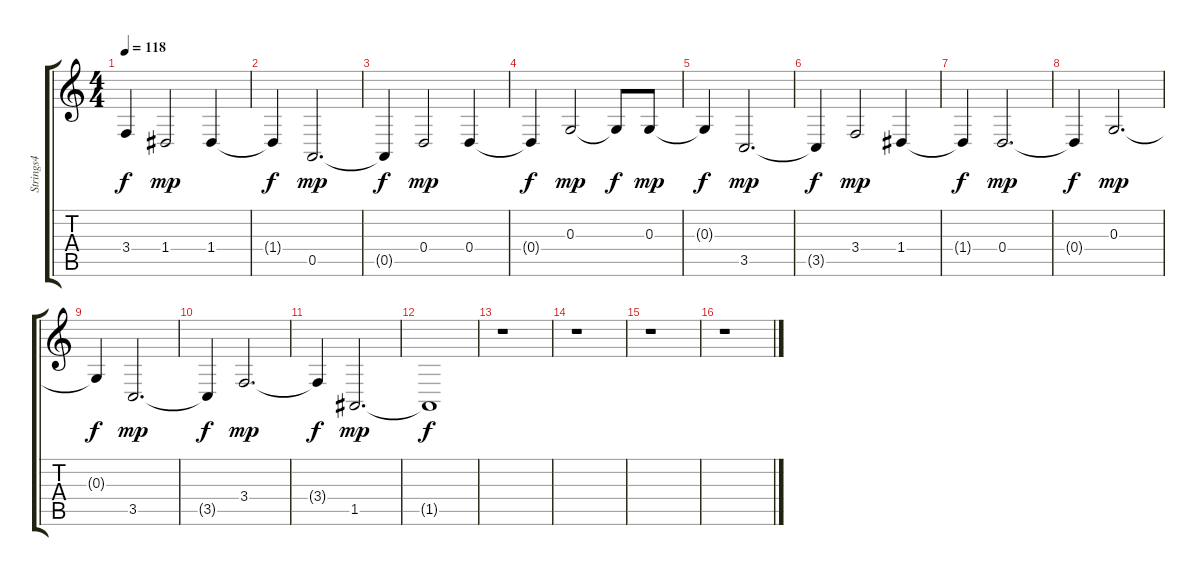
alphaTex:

\track ("Strings4" "Strings4") {instrument stringensemble1}
\staff {score tabs}
\tuning (E4 B3 G3 D3 A2 E2) {hide}
\ts (4 4)
\tempo 118
\clef g2
\ks c
3.4{t}.4{dy f} 1.4.2{dy mp} 1.4.4 |
1.4{t}.4{dy f} 0.5.2{d dy mp} |
0.5{t}.4{dy f} 0.4.2{dy mp} 0.4.4 |
0.4{t}.4{dy f} 0.3.2{dy mp} 0.3{t}.8{dy f} 0.3.8{dy mp} |
0.3{t}.4{dy f} 3.5.2{d dy mp} |
3.5{t}.4{dy f} 3.4.2{dy mp} 1.4.4 |
1.4{t}.4{dy f} 0.4.2{d dy mp} |
0.4{t}.4{dy f} 0.3.2{d dy mp} |
0.3{t}.4{dy f} 3.5.2{d dy mp} |
3.5{t}.4{dy f} 3.4.2{d dy mp} |
3.4{t}.4{dy f} 1.5.2{d dy mp} |
1.5{t}.1{dy f} |
r.1 |
r.1 |
r.1 |
r.1
